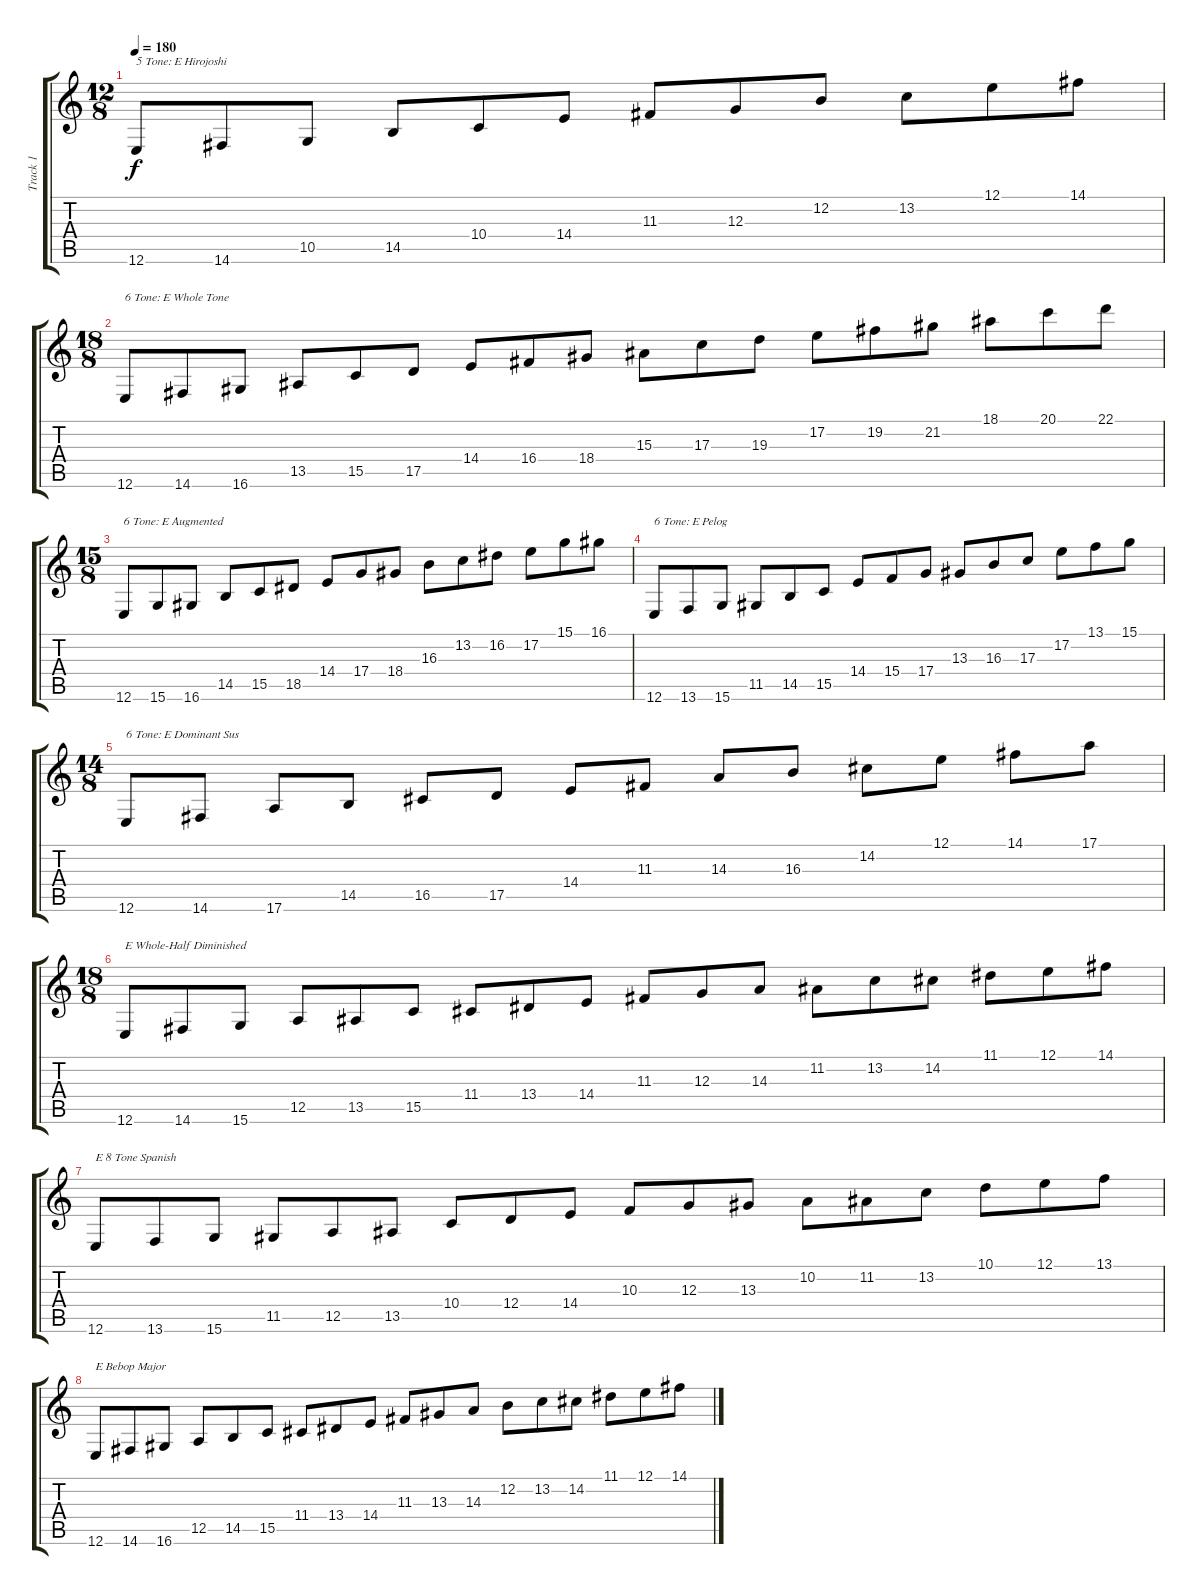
\track ("Track 1" "Track 1") {instrument lead1square}
\staff {score tabs}
\tuning (E4 B3 G3 D3 A2 E2) {hide}
\ts (12 8)
\tempo 180
\clef g2
\ks c
12.6.8{txt "5 Tone: E Hirojoshi" dy f} 14.6.8 10.5.8 14.5.8 10.4.8 14.4.8 11.3.8 12.3.8 12.2.8 13.2.8 12.1.8 14.1.8 |
\ts (18 8)
12.6.8{txt "6 Tone: E Whole Tone"} 14.6.8 16.6.8 13.5.8 15.5.8 17.5.8 14.4.8 16.4.8 18.4.8 15.3.8 17.3.8 19.3.8 17.2.8 19.2.8 21.2.8 18.1.8 20.1.8 22.1.8 |
\ts (15 8)
12.6.8{txt "6 Tone: E Augmented"} 15.6.8 16.6.8 14.5.8 15.5.8 18.5.8 14.4.8 17.4.8 18.4.8 16.3.8 13.2.8 16.2.8 17.2.8 15.1.8 16.1.8 |
12.6.8{txt "6 Tone: E Pelog"} 13.6.8 15.6.8 11.5.8 14.5.8 15.5.8 14.4.8 15.4.8 17.4.8 13.3.8 16.3.8 17.3.8 17.2.8 13.1.8 15.1.8 |
\ts (14 8)
12.6.8{txt "6 Tone: E Dominant Sus"} 14.6.8 17.6.8 14.5.8 16.5.8 17.5.8 14.4.8 11.3.8 14.3.8 16.3.8 14.2.8 12.1.8 14.1.8 17.1.8 |
\ts (18 8)
12.6.8{txt "E Whole-Half Diminished"} 14.6.8 15.6.8 12.5.8 13.5.8 15.5.8 11.4.8 13.4.8 14.4.8 11.3.8 12.3.8 14.3.8 11.2.8 13.2.8 14.2.8 11.1.8 12.1.8 14.1.8 |
12.6.8{txt "E 8 Tone Spanish"} 13.6.8 15.6.8 11.5.8 12.5.8 13.5.8 10.4.8 12.4.8 14.4.8 10.3.8 12.3.8 13.3.8 10.2.8 11.2.8 13.2.8 10.1.8 12.1.8 13.1.8 |
12.6.8{txt "E Bebop Major"} 14.6.8 16.6.8 12.5.8 14.5.8 15.5.8 11.4.8 13.4.8 14.4.8 11.3.8 13.3.8 14.3.8 12.2.8 13.2.8 14.2.8 11.1.8 12.1.8 14.1.8
